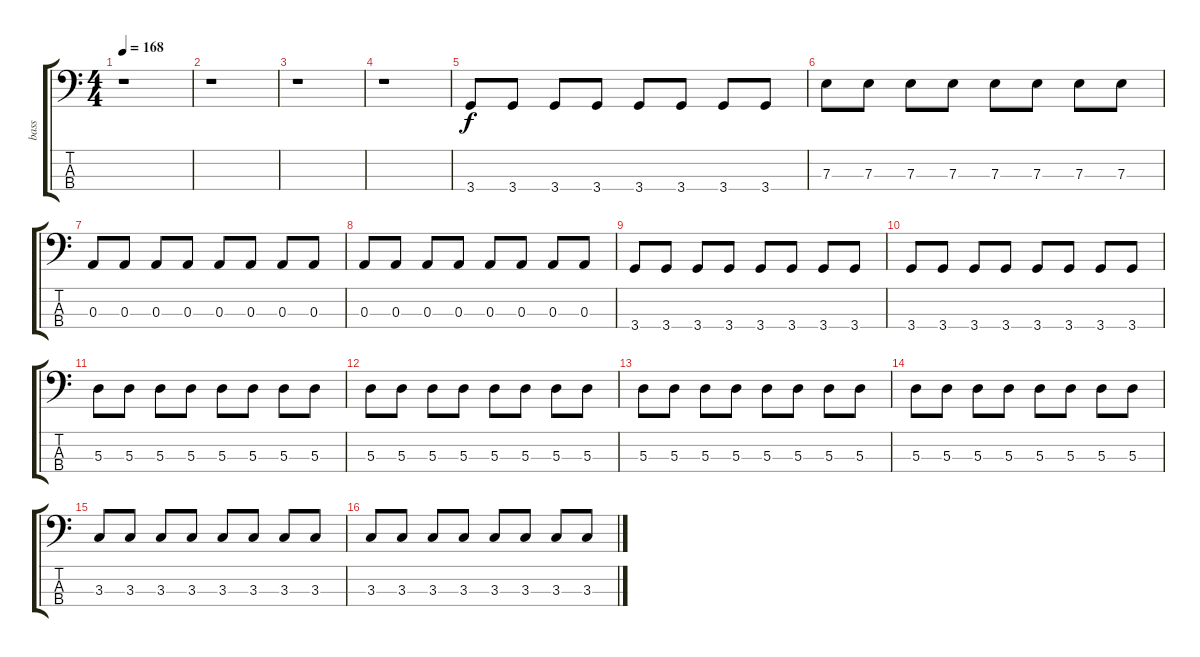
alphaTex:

\track ("bass" "bass") {instrument electricbasspick}
\staff {score tabs}
\tuning (G2 D2 A1 E1) {hide}
\ts (4 4)
\tempo 168
\clef f4
\ks c
r.1{dy f instrument electricbasspick} |
r.1 |
r.1 |
r.1 |
3.4.8 3.4.8 3.4.8 3.4.8 3.4.8 3.4.8 3.4.8 3.4.8 |
7.3.8 7.3.8 7.3.8 7.3.8 7.3.8 7.3.8 7.3.8 7.3.8 |
0.3.8 0.3.8 0.3.8 0.3.8 0.3.8 0.3.8 0.3.8 0.3.8 |
0.3.8 0.3.8 0.3.8 0.3.8 0.3.8 0.3.8 0.3.8 0.3.8 |
3.4.8 3.4.8 3.4.8 3.4.8 3.4.8 3.4.8 3.4.8 3.4.8 |
3.4.8 3.4.8 3.4.8 3.4.8 3.4.8 3.4.8 3.4.8 3.4.8 |
5.3.8 5.3.8 5.3.8 5.3.8 5.3.8 5.3.8 5.3.8 5.3.8 |
5.3.8 5.3.8 5.3.8 5.3.8 5.3.8 5.3.8 5.3.8 5.3.8 |
5.3.8 5.3.8 5.3.8 5.3.8 5.3.8 5.3.8 5.3.8 5.3.8 |
5.3.8 5.3.8 5.3.8 5.3.8 5.3.8 5.3.8 5.3.8 5.3.8 |
3.3.8 3.3.8 3.3.8 3.3.8 3.3.8 3.3.8 3.3.8 3.3.8 |
3.3.8 3.3.8 3.3.8 3.3.8 3.3.8 3.3.8 3.3.8 3.3.8
